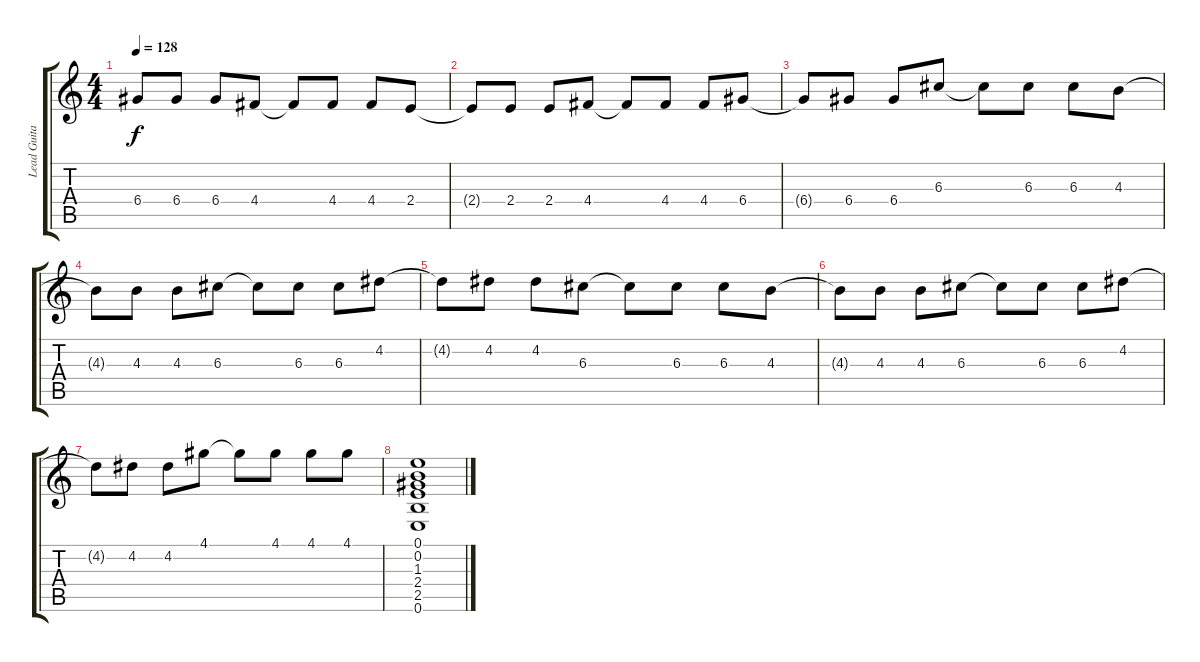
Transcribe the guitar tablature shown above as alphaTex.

\track ("Lead Guitar" "Lead Guita") {instrument acousticguitarsteel}
\staff {score tabs}
\tuning (E4 B3 G3 D3 A2 E2) {hide}
\ts (4 4)
\tempo 128
\clef g2
\ks c
6.4{t}.8{dy f} 6.4.8 6.4.8 4.4.8 4.4{t}.8 4.4.8 4.4.8 2.4.8 |
2.4{t}.8 2.4.8 2.4.8 4.4.8 4.4{t}.8 4.4.8 4.4.8 6.4.8 |
6.4{t}.8 6.4.8 6.4.8 6.3.8 6.3{t}.8 6.3.8 6.3.8 4.3.8 |
4.3{t}.8 4.3.8 4.3.8 6.3.8 6.3{t}.8 6.3.8 6.3.8 4.2.8 |
4.2{t}.8 4.2.8 4.2.8 6.3.8 6.3{t}.8 6.3.8 6.3.8 4.3.8 |
4.3{t}.8 4.3.8 4.3.8 6.3.8 6.3{t}.8 6.3.8 6.3.8 4.2.8 |
4.2{t}.8 4.2.8 4.2.8 4.1.8 4.1{t}.8 4.1.8 4.1.8 4.1.8 |
(0.1 0.2 1.3 2.4 2.5 0.6).1
